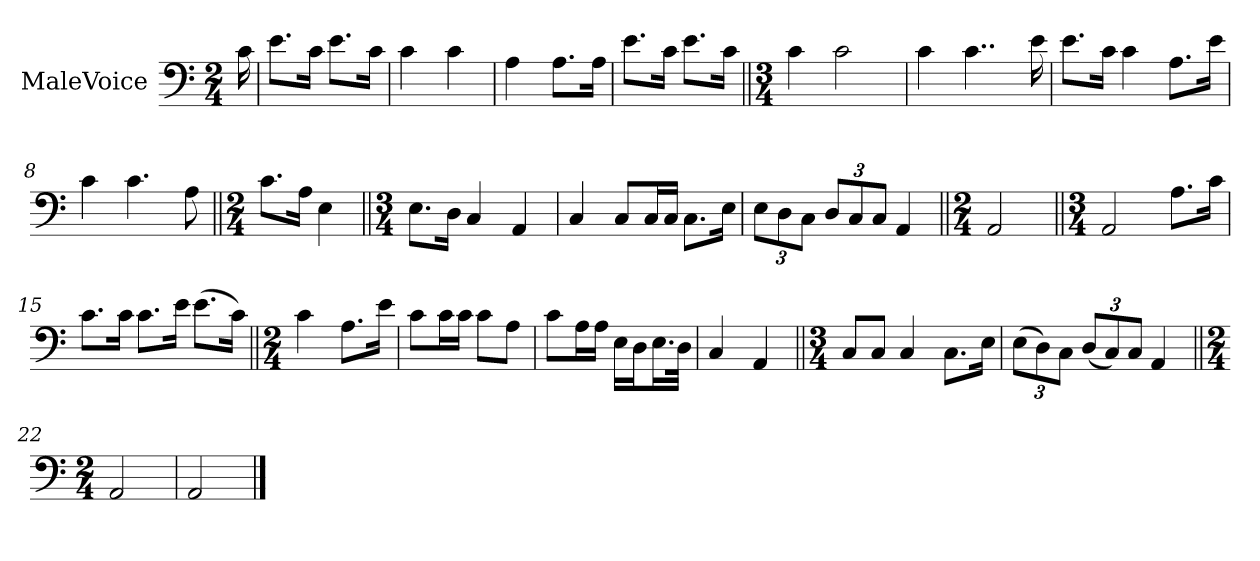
**kern
*part1
*staff1
*I"MaleVoice
*clefF4
*M2/4
*MM63
=
16c
=1
8.e\L
16c\Jk
8.e\L
16c\Jk
=2
4c
4c
=3
4A
8.A\L
16A\Jk
=4
8.e\L
16c\Jk
8.e\L
16c\Jk
=5||
*M3/4
4c
2c
=6
4c
4..c
16e
=7
8.e\L
16c\Jk
4c
8.A\L
16e\Jk
=8
4c
4.c
8A
=9||
*M2/4
8.c\L
16A\Jk
4E
=10||
*M3/4
8.E\L
16D\Jk
4C
4AA
=11
4C
8C/L
16C/L
16C/JJ
8.C\L
16E\Jk
=12
12E\L
12D\
12C\J
12D/L
12C/
12C/J
4AA
=13||
*M2/4
2AA
=14||
*M3/4
2AA
8.A\L
16c\Jk
=15
8.c\L
16c\Jk
8.c\L
16e\Jk
(8.e\L
16c\Jk)
=16||
*M2/4
4c
8.A\L
16e\Jk
=17
8c\L
16c\L
16c\JJ
8c\L
8A\J
=18
8c\L
16A\L
16A\JJ
16E\LL
16D\J
16.E\L
32D\JJk
=19
4C
4AA
=20||
*M3/4
8C/L
8C/J
4C
8.C\L
16E\Jk
=21
(12E\L
12D\)
12C\J
(12D/L
12C/)
12C/J
4AA
=22||
*M2/4
2AA
=23
2AA
==
*-
